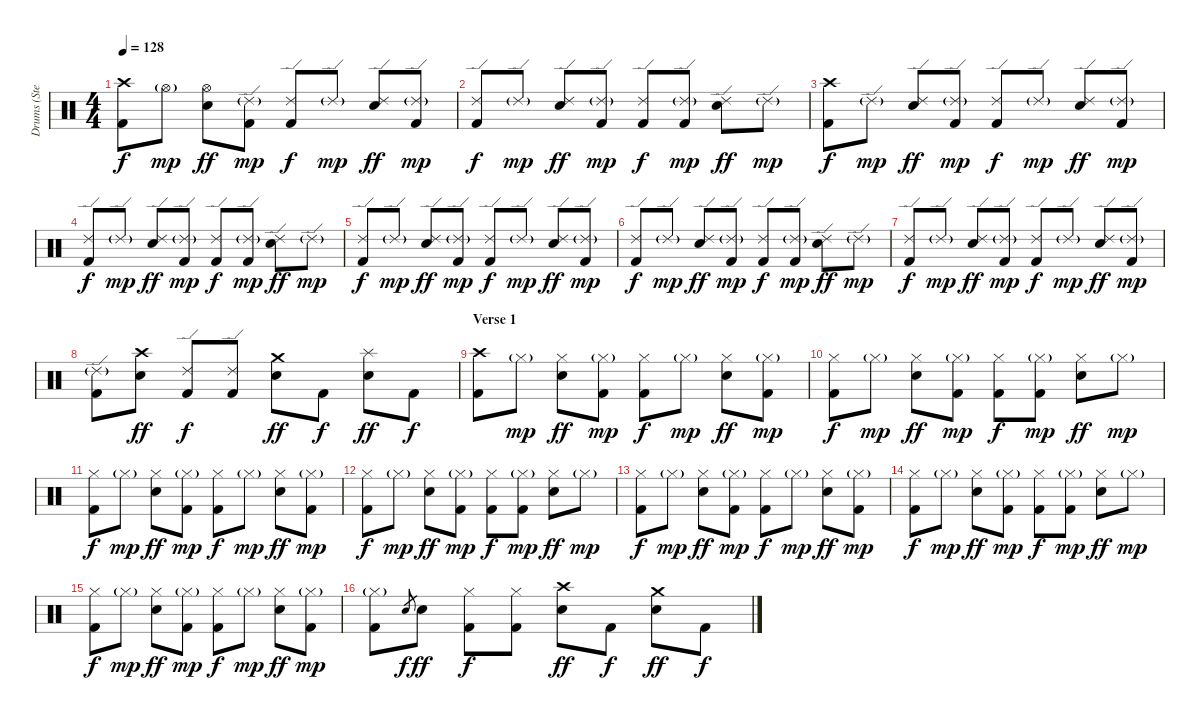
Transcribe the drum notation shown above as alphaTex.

\track ("Drums (Steven)" "Drums (Ste") {instrument percussion}
\staff {score}
\articulation defaults
\ts (4 4)
\tempo 128
\clef neutral
\ks c
("Crash high (hit)" "Kick (hit) 2").8{dy f} "Hi-Hat (open)"{g}.8{dy mp} ("Hi-Hat (open)" "Snare (hit) 2").8{dy ff} ("Ride (edge) 2"{g} "Kick (hit) 2").8{dy mp} ("Ride (edge) 2" "Kick (hit) 2").8{dy f} "Ride (edge) 2"{g}.8{dy mp} ("Ride (edge) 2" "Snare (hit) 2").8{dy ff} ("Ride (edge) 2"{g} "Kick (hit) 2").8{dy mp} |
("Ride (edge) 2" "Kick (hit) 2").8{dy f} "Ride (edge) 2"{g}.8{dy mp} ("Ride (edge) 2" "Snare (hit) 2").8{dy ff} ("Ride (edge) 2"{g} "Kick (hit) 2").8{dy mp} ("Ride (edge) 2" "Kick (hit) 2").8{dy f} ("Ride (edge) 2"{g} "Kick (hit) 2").8{dy mp} ("Ride (edge) 2" "Snare (hit) 2").8{dy ff} "Ride (edge) 2"{g}.8{dy mp} |
("Crash high (hit)" "Kick (hit) 2").8{dy f} "Ride (edge) 2"{g}.8{dy mp} ("Ride (edge) 2" "Snare (hit) 2").8{dy ff} ("Ride (edge) 2"{g} "Kick (hit) 2").8{dy mp} ("Ride (edge) 2" "Kick (hit) 2").8{dy f} "Ride (edge) 2"{g}.8{dy mp} ("Ride (edge) 2" "Snare (hit) 2").8{dy ff} ("Ride (edge) 2"{g} "Kick (hit) 2").8{dy mp} |
("Ride (edge) 2" "Kick (hit) 2").8{dy f} "Ride (edge) 2"{g}.8{dy mp} ("Ride (edge) 2" "Snare (hit) 2").8{dy ff} ("Ride (edge) 2"{g} "Kick (hit) 2").8{dy mp} ("Ride (edge) 2" "Kick (hit) 2").8{dy f} ("Ride (edge) 2"{g} "Kick (hit) 2").8{dy mp} ("Ride (edge) 2" "Snare (hit) 2").8{dy ff} "Ride (edge) 2"{g}.8{dy mp} |
("Ride (edge) 2" "Kick (hit) 2").8{dy f} "Ride (edge) 2"{g}.8{dy mp} ("Ride (edge) 2" "Snare (hit) 2").8{dy ff} ("Ride (edge) 2"{g} "Kick (hit) 2").8{dy mp} ("Ride (edge) 2" "Kick (hit) 2").8{dy f} "Ride (edge) 2"{g}.8{dy mp} ("Ride (edge) 2" "Snare (hit) 2").8{dy ff} ("Ride (edge) 2"{g} "Kick (hit) 2").8{dy mp} |
("Ride (edge) 2" "Kick (hit) 2").8{dy f} "Ride (edge) 2"{g}.8{dy mp} ("Ride (edge) 2" "Snare (hit) 2").8{dy ff} ("Ride (edge) 2"{g} "Kick (hit) 2").8{dy mp} ("Ride (edge) 2" "Kick (hit) 2").8{dy f} ("Ride (edge) 2"{g} "Kick (hit) 2").8{dy mp} ("Ride (edge) 2" "Snare (hit) 2").8{dy ff} "Ride (edge) 2"{g}.8{dy mp} |
("Ride (edge) 2" "Kick (hit) 2").8{dy f} "Ride (edge) 2"{g}.8{dy mp} ("Ride (edge) 2" "Snare (hit) 2").8{dy ff} ("Ride (edge) 2"{g} "Kick (hit) 2").8{dy mp} ("Ride (edge) 2" "Kick (hit) 2").8{dy f} "Ride (edge) 2"{g}.8{dy mp} ("Ride (edge) 2" "Snare (hit) 2").8{dy ff} ("Ride (edge) 2"{g} "Kick (hit) 2").8{dy mp} |
("Ride (edge) 2"{g} "Kick (hit) 2").8 ("Crash high (hit)" "Snare (hit) 2").8{dy ff} ("Ride (edge) 2" "Kick (hit) 2").8{dy f} ("Ride (edge) 2" "Kick (hit) 2").8 ("Crash medium (hit)" "Snare (hit) 2").8{dy ff} "Kick (hit) 2".8{dy f} ("Splash (hit)" "Snare (hit) 2").8{dy ff} "Kick (hit) 2".8{dy f} |
\section ("" "Verse 1")
("Crash high (hit)" "Kick (hit) 2").8 "Hi-Hat (closed)"{g}.8{dy mp} ("Hi-Hat (closed)" "Snare (hit) 2").8{dy ff} ("Hi-Hat (closed)"{g} "Kick (hit) 2").8{dy mp} ("Hi-Hat (closed)" "Kick (hit) 2").8{dy f} "Hi-Hat (closed)"{g}.8{dy mp} ("Hi-Hat (closed)" "Snare (hit) 2").8{dy ff} ("Hi-Hat (closed)"{g} "Kick (hit) 2").8{dy mp} |
("Hi-Hat (closed)" "Kick (hit) 2").8{dy f} "Hi-Hat (closed)"{g}.8{dy mp} ("Hi-Hat (closed)" "Snare (hit) 2").8{dy ff} ("Hi-Hat (closed)"{g} "Kick (hit) 2").8{dy mp} ("Hi-Hat (closed)" "Kick (hit) 2").8{dy f} ("Hi-Hat (closed)"{g} "Kick (hit) 2").8{dy mp} ("Hi-Hat (closed)" "Snare (hit) 2").8{dy ff} "Hi-Hat (closed)"{g}.8{dy mp} |
("Hi-Hat (closed)" "Kick (hit) 2").8{dy f} "Hi-Hat (closed)"{g}.8{dy mp} ("Hi-Hat (closed)" "Snare (hit) 2").8{dy ff} ("Hi-Hat (closed)"{g} "Kick (hit) 2").8{dy mp} ("Hi-Hat (closed)" "Kick (hit) 2").8{dy f} "Hi-Hat (closed)"{g}.8{dy mp} ("Hi-Hat (closed)" "Snare (hit) 2").8{dy ff} ("Hi-Hat (closed)"{g} "Kick (hit) 2").8{dy mp} |
("Hi-Hat (closed)" "Kick (hit) 2").8{dy f} "Hi-Hat (closed)"{g}.8{dy mp} ("Hi-Hat (closed)" "Snare (hit) 2").8{dy ff} ("Hi-Hat (closed)"{g} "Kick (hit) 2").8{dy mp} ("Hi-Hat (closed)" "Kick (hit) 2").8{dy f} ("Hi-Hat (closed)"{g} "Kick (hit) 2").8{dy mp} ("Hi-Hat (closed)" "Snare (hit) 2").8{dy ff} "Hi-Hat (closed)"{g}.8{dy mp} |
("Hi-Hat (closed)" "Kick (hit) 2").8{dy f} "Hi-Hat (closed)"{g}.8{dy mp} ("Hi-Hat (closed)" "Snare (hit) 2").8{dy ff} ("Hi-Hat (closed)"{g} "Kick (hit) 2").8{dy mp} ("Hi-Hat (closed)" "Kick (hit) 2").8{dy f} "Hi-Hat (closed)"{g}.8{dy mp} ("Hi-Hat (closed)" "Snare (hit) 2").8{dy ff} ("Hi-Hat (closed)"{g} "Kick (hit) 2").8{dy mp} |
("Hi-Hat (closed)" "Kick (hit) 2").8{dy f} "Hi-Hat (closed)"{g}.8{dy mp} ("Hi-Hat (closed)" "Snare (hit) 2").8{dy ff} ("Hi-Hat (closed)"{g} "Kick (hit) 2").8{dy mp} ("Hi-Hat (closed)" "Kick (hit) 2").8{dy f} ("Hi-Hat (closed)"{g} "Kick (hit) 2").8{dy mp} ("Hi-Hat (closed)" "Snare (hit) 2").8{dy ff} "Hi-Hat (closed)"{g}.8{dy mp} |
("Hi-Hat (closed)" "Kick (hit) 2").8{dy f} "Hi-Hat (closed)"{g}.8{dy mp} ("Hi-Hat (closed)" "Snare (hit) 2").8{dy ff} ("Hi-Hat (closed)"{g} "Kick (hit) 2").8{dy mp} ("Hi-Hat (closed)" "Kick (hit) 2").8{dy f} "Hi-Hat (closed)"{g}.8{dy mp} ("Hi-Hat (closed)" "Snare (hit) 2").8{dy ff} ("Hi-Hat (closed)"{g} "Kick (hit) 2").8{dy mp} |
("Hi-Hat (closed)"{g} "Kick (hit) 2").8 "Snare (hit) 2".8{gr dy f} "Snare (hit) 2".8{dy ff} ("Hi-Hat (closed)" "Kick (hit) 2").8{dy f} ("Hi-Hat (closed)" "Kick (hit) 2").8 ("Crash high (hit)" "Snare (hit) 2").8{dy ff} "Kick (hit) 2".8{dy f} ("Crash medium (hit)" "Snare (hit) 2").8{dy ff} "Kick (hit) 2".8{dy f}
